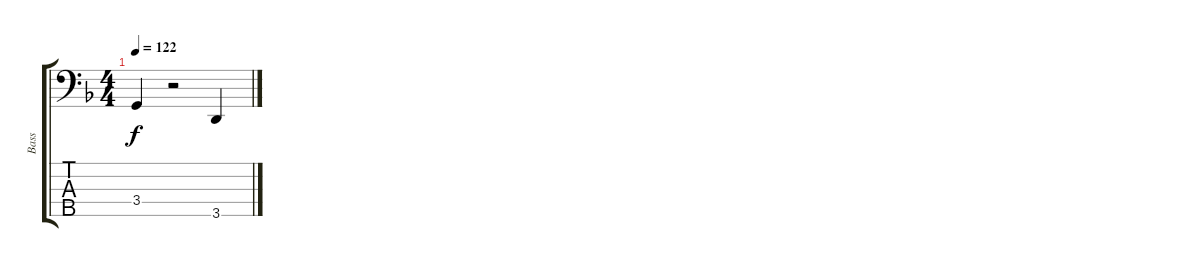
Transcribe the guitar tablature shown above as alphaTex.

\track ("Bass" "Bass") {instrument electricbassfinger}
\staff {score tabs}
\tuning (G2 D2 A1 E1 B0) {hide}
\ts (4 4)
\tempo 122
\clef f4
\ks f
3.4.4{dy f} r.2 3.5.4
